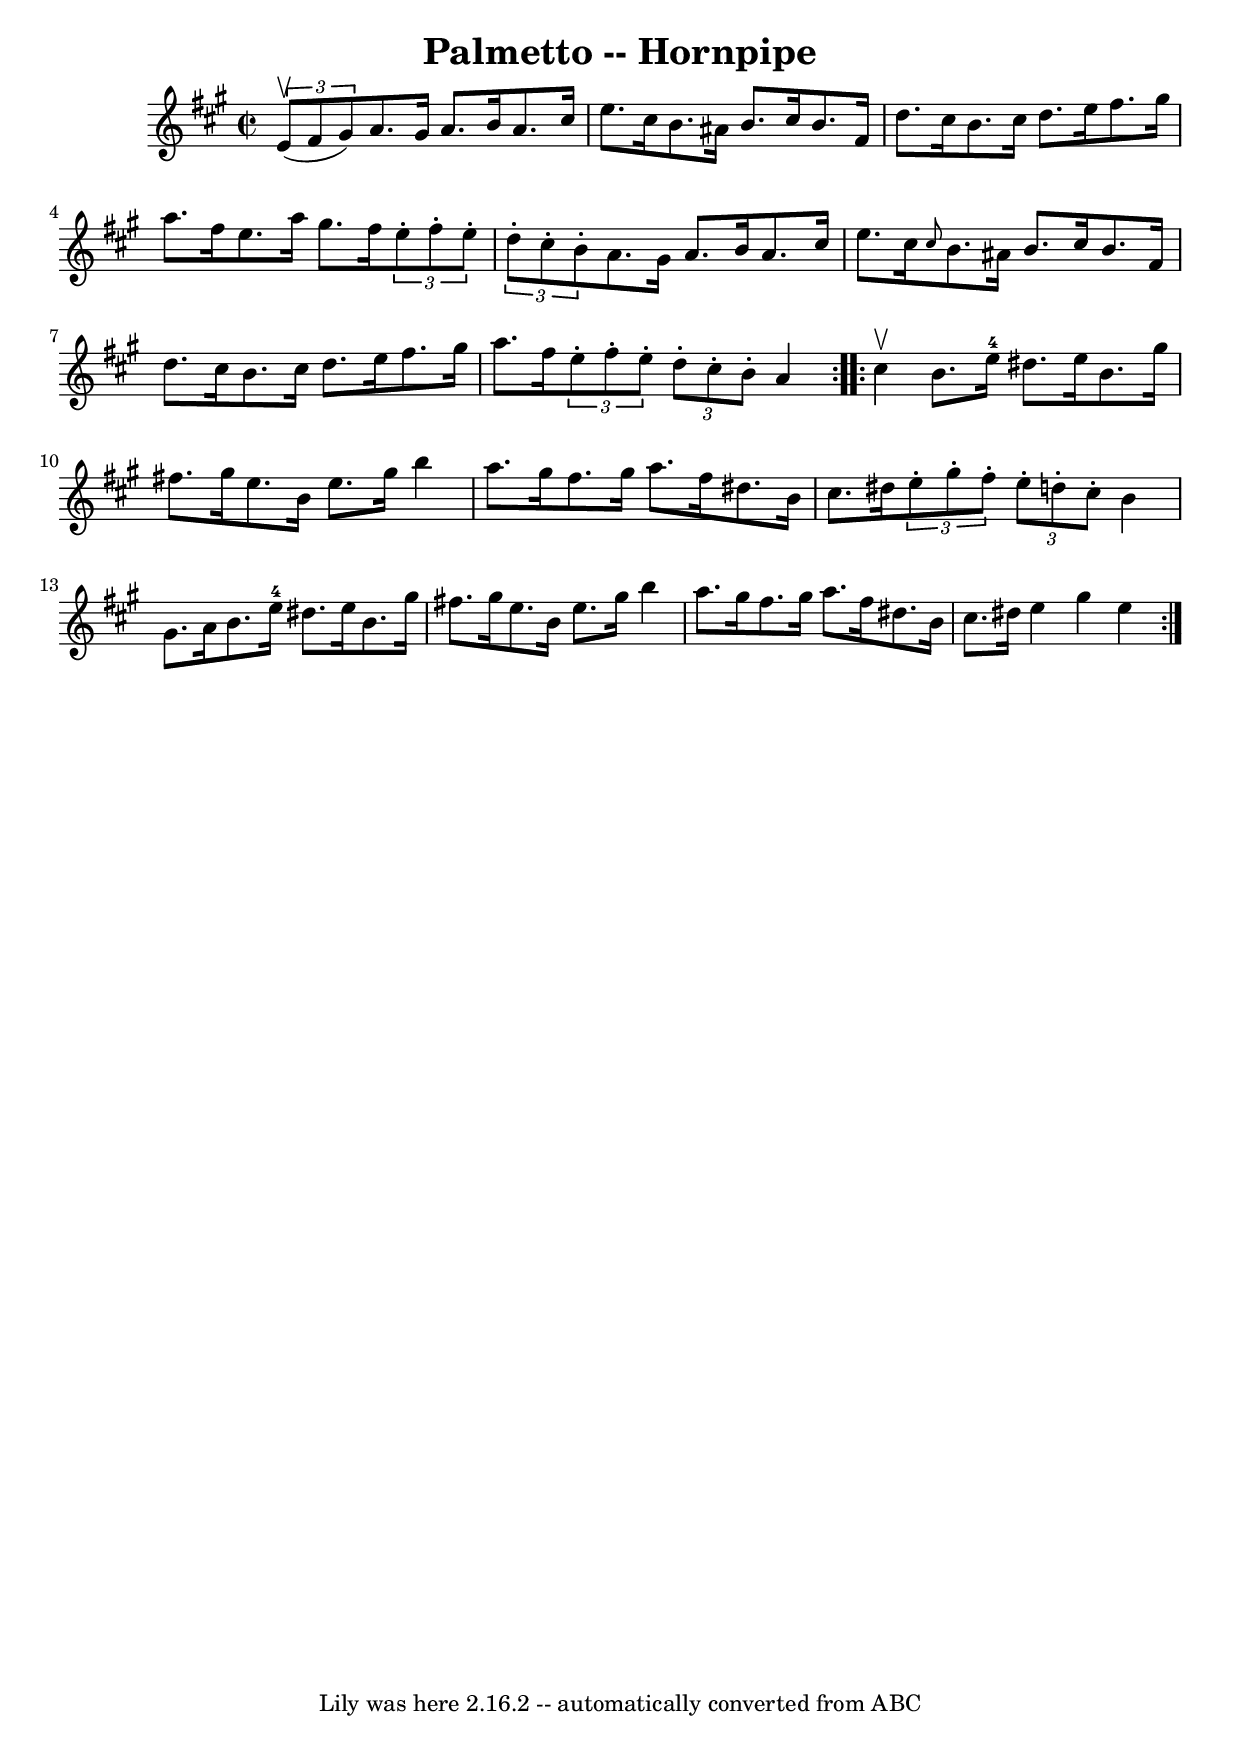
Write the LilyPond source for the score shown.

\version "2.7.40"
\include "Mammoth.ily"
\header {
	%% book = "Cole's 1000 Fiddle Tunes"
	crossRefNumber = "1"
	footnotes = ""
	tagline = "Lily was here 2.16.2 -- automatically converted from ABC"
	title = "Palmetto -- Hornpipe"
}
voicedefault =  {
\set Score.defaultBarType = "empty"

\repeat volta 2 {
\override Staff.TimeSignature #'style = #'C
 \time 2/2 \key a \major   \times 2/3 { e'8 (^\upbow fis'8 gis'8) } 
|
 a'8. gis'16 a'8. b'16 a'8. cis''16 e''8.    
cis''16  |
 b'8. ais'16 b'8. cis''16 b'8. fis'16    
d''8. cis''16  |
 b'8. cis''16 d''8. e''16 fis''8.    
gis''16 a''8. fis''16  |
 e''8. a''16 gis''8. fis''16    
\times 2/3 { e''8 -. fis''8 -. e''8 -. }   \times 2/3 { d''8 -.   
cis''8 -. b'8 -. } |
 a'8. gis'16 a'8. b'16 a'8.    
cis''16 e''8. cis''16  |
 \grace { cis''8  } b'8. ais'16    
b'8. cis''16 b'8. fis'16 d''8. cis''16  |
 b'8.    
cis''16 d''8. e''16 fis''8. gis''16 a''8. fis''16  |
 
\times 2/3 { e''8 -. fis''8 -. e''8 -. }   \times 2/3 { d''8 -.   
cis''8 -. b'8 -. } a'4  }     \repeat volta 2 { cis''4^\upbow |
   
b'8. e''16-4 dis''8. e''16 b'8. gis''16 fis''!8.    
gis''16  |
 e''8. b'16 e''8. gis''16 b''4 a''8.    
gis''16  |
 fis''8. gis''16 a''8. fis''16 dis''8. b'16 
 cis''8. dis''!16  |
 \times 2/3 { e''8 -. gis''8 -. fis''8 -. 
}   \times 2/3 { e''8 -. d''8 -. cis''8 -. } b'4 gis'8. a'16  
|
 b'8. e''16-4 dis''8. e''16 b'8. gis''16      
fis''!8. gis''16  |
 e''8. b'16 e''8. gis''16 b''4    
a''8. gis''16  |
 fis''8. gis''16 a''8. fis''16    
dis''8. b'16 cis''8. dis''16  |
 e''4 gis''4 e''4  }   
}

\score{
    <<

	\context Staff="default"
	{
	    \voicedefault 
	}

    >>
	\layout {
	}
	\midi {}
}
